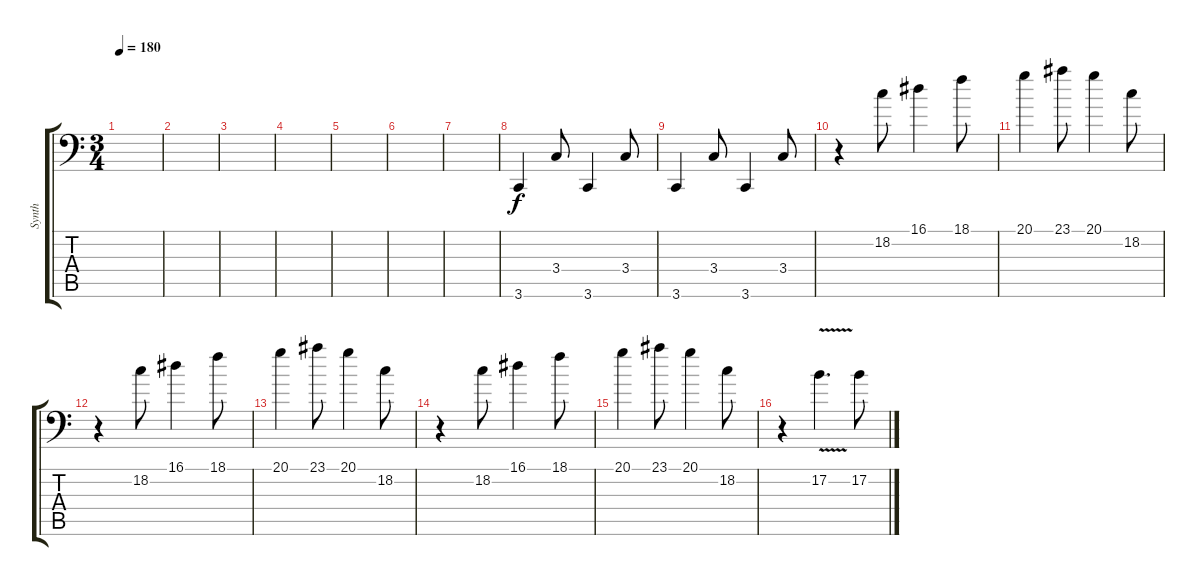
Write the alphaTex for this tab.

\track ("Synth" "Synth") {instrument synthbrass1}
\staff {score tabs}
\tuning (B3 Gb3 D3 A2 E2 A1) {hide}
\ts (3 4)
\tempo 180
\clef f4
\ks c
|
|
|
|
|
|
|
3.6.4 3.4.8 3.6.4 3.4.8 |
3.6.4 3.4.8 3.6.4 3.4.8 |
r.4{volume 14 instrument lead2sawtooth} 18.2.8 16.1.4 18.1.8 |
20.1.4 23.1.8 20.1.4 18.2.8 |
r.4 18.2.8 16.1.4 18.1.8 |
20.1.4 23.1.8 20.1.4 18.2.8 |
r.4 18.2.8 16.1.4 18.1.8 |
20.1.4 23.1.8 20.1.4 18.2.8 |
r.4 17.2{v}.4{d} 17.2.8
